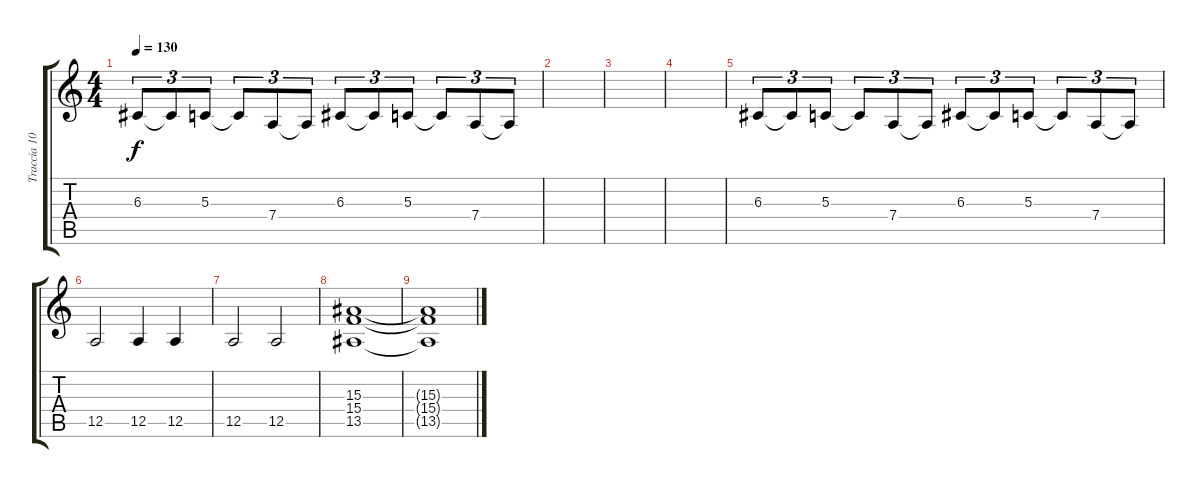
\track ("Traccia 10" "Traccia 10") {instrument frenchhorn}
\staff {score tabs}
\tuning (E4 B3 G3 D3 A2 E2) {hide}
\ts (4 4)
\tempo 130
\clef g2
\ks c
6.3.8{tu (3 2) dy f} 6.3{t}.8{tu (3 2)} 5.3.8{tu (3 2)} 5.3{t}.8{tu (3 2)} 7.4.8{tu (3 2)} 7.4{t}.8{tu (3 2)} 6.3.8{tu (3 2)} 6.3{t}.8{tu (3 2)} 5.3.8{tu (3 2)} 5.3{t}.8{tu (3 2)} 7.4.8{tu (3 2)} 7.4{t}.8{tu (3 2)} |
|
|
|
6.3.8{tu (3 2)} 6.3{t}.8{tu (3 2)} 5.3.8{tu (3 2)} 5.3{t}.8{tu (3 2)} 7.4.8{tu (3 2)} 7.4{t}.8{tu (3 2)} 6.3.8{tu (3 2)} 6.3{t}.8{tu (3 2)} 5.3.8{tu (3 2)} 5.3{t}.8{tu (3 2)} 7.4.8{tu (3 2)} 7.4{t}.8{tu (3 2)} |
12.5.2 12.5.4 12.5.4 |
12.5.2 12.5.2 |
(15.3 15.4 13.5).1 |
(15.3{t} 15.4{t} 13.5{t}).1
